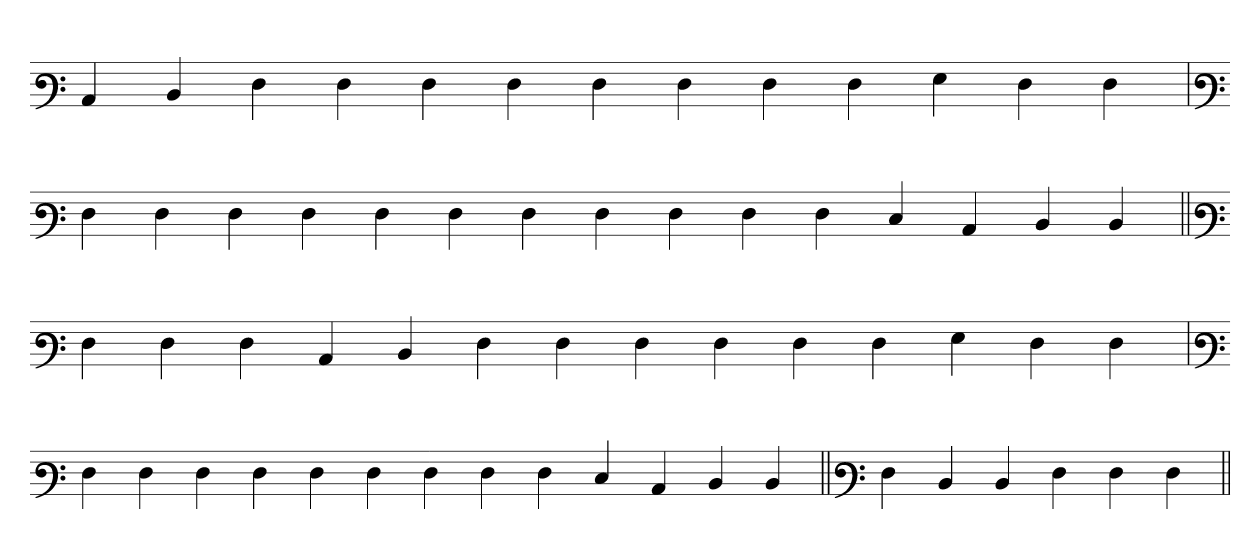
**kern
*part1
*staff1
*clefF3
=
4C
4D
4F
4F
4F
4F
4F
4F
4F
4F
4G
4F
4F
=
*clefF3
4F
4F
4F
4F
4F
4F
4F
4F
4F
4F
4F
4E
4C
4D
4D
=||
*clefF3
4F
4F
4F
4C
4D
4F
4F
4F
4F
4F
4F
4G
4F
4F
=
*clefF3
4F
4F
4F
4F
4F
4F
4F
4F
4F
4E
4C
4D
4D
=||
*clefF3
4F
4D
4D
4F
4F
4F
=||
*-
